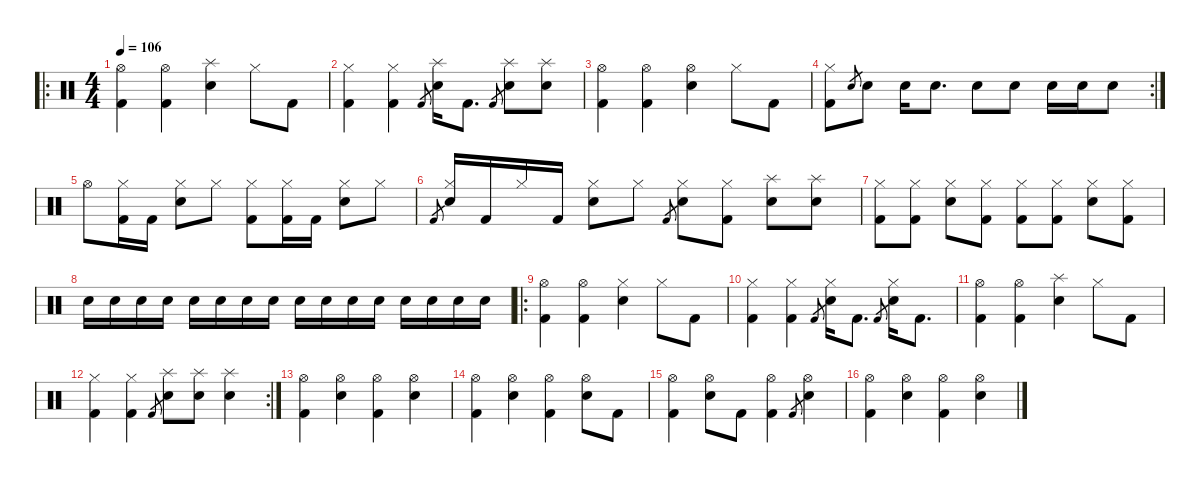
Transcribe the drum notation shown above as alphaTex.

\defaultSystemsLayout 4
\hideDynamics
\bracketExtendMode nobrackets
\singleTrackTrackNamePolicy hidden
\multiTrackTrackNamePolicy hidden
\otherSystemsTrackNameOrientation horizontal
\track ("Lars Ulrich" "drm.") {instrument percussion}
\staff {score}
\articulation defaults
\ro
\ts (4 4)
\tempo 106
\clef neutral
\ks c
("Hi-Hat (open)" "Kick (hit) 2").4{dy f beam Down} ("Hi-Hat (open)" "Kick (hit) 2").4{beam Down} ("Splash (hit)" "Snare (hit) 2").4{dy fff beam Down} "Hi-Hat (closed)".8{dy f beam Down} "Kick (hit) 2".8{beam Down} |
("Hi-Hat (closed)" "Kick (hit) 2").4{beam Down} ("Hi-Hat (closed)" "Kick (hit) 2").4{beam Down} "Kick (hit) 2".8{gr dy mf beam Up} ("Splash (hit)" "Snare (hit) 2").16{dy fff beam Down} "Kick (hit) 2".8{d dy f beam Down} "Kick (hit) 2".8{gr dy mf beam Up} ("Splash (hit)" "Snare (hit) 2").8{dy fff beam Down} ("Splash (hit)" "Snare (hit) 2").8{beam Down} |
("Hi-Hat (open)" "Kick (hit) 2").4{dy f beam Down} ("Hi-Hat (open)" "Kick (hit) 2").4{beam Down} ("Hi-Hat (open)" "Snare (hit) 2").4{beam Down} "Hi-Hat (closed)".8{beam Down} "Kick (hit) 2".8{beam Down} |
\rc 2
("Hi-Hat (closed)" "Kick (hit) 2").8{beam Down} "Electric Snare (hit)".8{gr dy mf beam Up} "Snare (hit) 2".8{dy f beam Down} "Snare (hit) 2".16{beam Down} "Snare (hit) 2".8{d beam Down} "Snare (hit) 2".8{beam Down} "Snare (hit) 2".8{beam Down} "Snare (hit) 2".16{beam Down} "Snare (hit) 2".16{beam Down} "Snare (hit) 2".8{beam Down} |
"Hi-Hat (open)".8{beam Down} ("Hi-Hat (closed)" "Kick (hit) 2").16{beam Down} "Kick (hit) 2".16{beam Down} ("Hi-Hat (closed)" "Snare (hit) 2").8{beam Down} "Hi-Hat (closed)".8{beam Down} ("Hi-Hat (closed)" "Kick (hit) 2").8{beam Down} ("Hi-Hat (closed)" "Kick (hit) 2").16{beam Down} "Kick (hit) 2".16{beam Down} ("Hi-Hat (closed)" "Snare (hit) 2").8{beam Down} "Hi-Hat (closed)".8{beam Down} |
"Kick (hit) 2".8{gr dy mf beam Up} ("Hi-Hat (closed)" "Snare (hit) 2").16{dy f beam Up} "Kick (hit) 2".16{beam Up} "Hi-Hat (closed)".16{beam Up} "Kick (hit) 2".16{beam Up} ("Hi-Hat (closed)" "Snare (hit) 2").8{beam Down} "Hi-Hat (closed)".8{beam Down} "Kick (hit) 2".8{gr dy mf beam Up} ("Hi-Hat (closed)" "Snare (hit) 2").8{dy f beam Down} ("Hi-Hat (closed)" "Kick (hit) 2").8{beam Down} ("Splash (hit)" "Snare (hit) 2").8{dy fff beam Down} ("Splash (hit)" "Snare (hit) 2").8{beam Down} |
("Hi-Hat (closed)" "Kick (hit) 2").8{dy f beam Down} ("Hi-Hat (closed)" "Kick (hit) 2").8{beam Down} ("Hi-Hat (closed)" "Snare (hit) 2").8{beam Down} ("Hi-Hat (closed)" "Kick (hit) 2").8{beam Down} ("Hi-Hat (closed)" "Kick (hit) 2").8{beam Down} ("Hi-Hat (closed)" "Kick (hit) 2").8{beam Down} ("Hi-Hat (closed)" "Snare (hit) 2").8{beam Down} ("Hi-Hat (closed)" "Kick (hit) 2").8{beam Down} |
"Snare (hit) 2".16{dy pp beam Down} "Snare (hit) 2".16{beam Down} "Snare (hit) 2".16{dy p beam Down} "Snare (hit) 2".16{beam Down} "Snare (hit) 2".16{dy mp beam Down} "Snare (hit) 2".16{beam Down} "Snare (hit) 2".16{dy mf beam Down} "Snare (hit) 2".16{beam Down} "Snare (hit) 2".16{dy f beam Down} "Snare (hit) 2".16{beam Down} "Snare (hit) 2".16{beam Down} "Snare (hit) 2".16{beam Down} "Snare (hit) 2".16{beam Down} "Snare (hit) 2".16{beam Down} "Snare (hit) 2".16{beam Down} "Snare (hit) 2".16{beam Down} |
\ro
("Hi-Hat (open)" "Kick (hit) 2").4{beam Down} ("Hi-Hat (open)" "Kick (hit) 2").4{beam Down} ("Hi-Hat (closed)" "Snare (hit) 2").4{beam Down} "Hi-Hat (closed)".8{beam Down} "Kick (hit) 2".8{beam Down} |
("Hi-Hat (closed)" "Kick (hit) 2").4{beam Down} ("Hi-Hat (closed)" "Kick (hit) 2").4{beam Down} "Kick (hit) 2".8{gr dy mf beam Up} ("Hi-Hat (closed)" "Snare (hit) 2").16{dy f beam Down} "Kick (hit) 2".8{d beam Down} "Kick (hit) 2".8{gr dy mf beam Up} ("Hi-Hat (closed)" "Snare (hit) 2").16{dy f beam Down} "Kick (hit) 2".8{d beam Down} |
("Hi-Hat (open)" "Kick (hit) 2").4{beam Down} ("Hi-Hat (open)" "Kick (hit) 2").4{beam Down} ("Splash (hit)" "Snare (hit) 2").4{dy fff beam Down} "Hi-Hat (closed)".8{dy f beam Down} "Kick (hit) 2".8{beam Down} |
\rc 2
("Hi-Hat (closed)" "Kick (hit) 2").4{beam Down} ("Hi-Hat (closed)" "Kick (hit) 2").4{beam Down} "Kick (hit) 2".8{gr dy mf beam Up} ("Splash (hit)" "Snare (hit) 2").8{dy fff beam Down} ("Splash (hit)" "Snare (hit) 2").8{beam Down} ("Splash (hit)" "Snare (hit) 2").4{beam Down} |
("Hi-Hat (open)" "Kick (hit) 2").4{dy f beam Down} ("Hi-Hat (open)" "Snare (hit) 2").4{beam Down} ("Hi-Hat (open)" "Kick (hit) 2").4{beam Down} ("Hi-Hat (open)" "Snare (hit) 2").4{beam Down} |
("Hi-Hat (open)" "Kick (hit) 2").4{beam Down} ("Hi-Hat (open)" "Snare (hit) 2").4{beam Down} ("Hi-Hat (open)" "Kick (hit) 2").4{beam Down} ("Hi-Hat (open)" "Snare (hit) 2").8{beam Down} "Kick (hit) 2".8{beam Down} |
("Hi-Hat (open)" "Kick (hit) 2").4{beam Down} ("Hi-Hat (open)" "Snare (hit) 2").8{beam Down} "Kick (hit) 2".8{beam Down} ("Hi-Hat (open)" "Kick (hit) 2").4{beam Down} "Kick (hit) 2".8{gr dy mf beam Up} ("Hi-Hat (open)" "Snare (hit) 2").4{dy f beam Down} |
("Hi-Hat (open)" "Kick (hit) 2").4{beam Down} ("Hi-Hat (open)" "Snare (hit) 2").4{beam Down} ("Hi-Hat (open)" "Kick (hit) 2").4{beam Down} ("Hi-Hat (open)" "Snare (hit) 2").4{beam Down}
